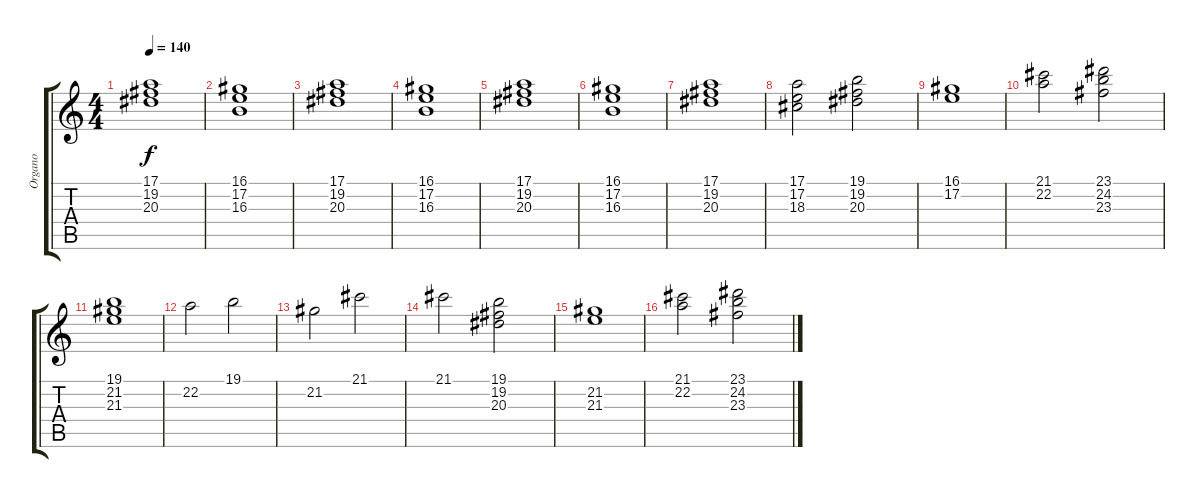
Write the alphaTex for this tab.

\track ("Organo" "Organo") {instrument rockorgan}
\staff {score tabs}
\tuning (E4 B3 G3 D3 A2 E2) {hide}
\ts (4 4)
\tempo 140
\clef g2
\ks c
(17.1 19.2 20.3).1{dy f} |
(16.1 17.2 16.3).1 |
(17.1 19.2 20.3).1 |
(16.1 17.2 16.3).1 |
(17.1 19.2 20.3).1 |
(16.1 17.2 16.3).1 |
(17.1 19.2 20.3).1 |
(17.1 17.2 18.3).2 (19.1 19.2 20.3).2 |
(16.1 17.2).1 |
(21.1 22.2).2 (23.1 24.2 23.3).2 |
(19.1 21.2 21.3).1 |
22.2.2 19.1.2 |
21.2.2 21.1.2 |
21.1.2 (19.1 19.2 20.3).2 |
(21.2 21.3).1 |
(21.1 22.2).2 (23.1 24.2 23.3).2
